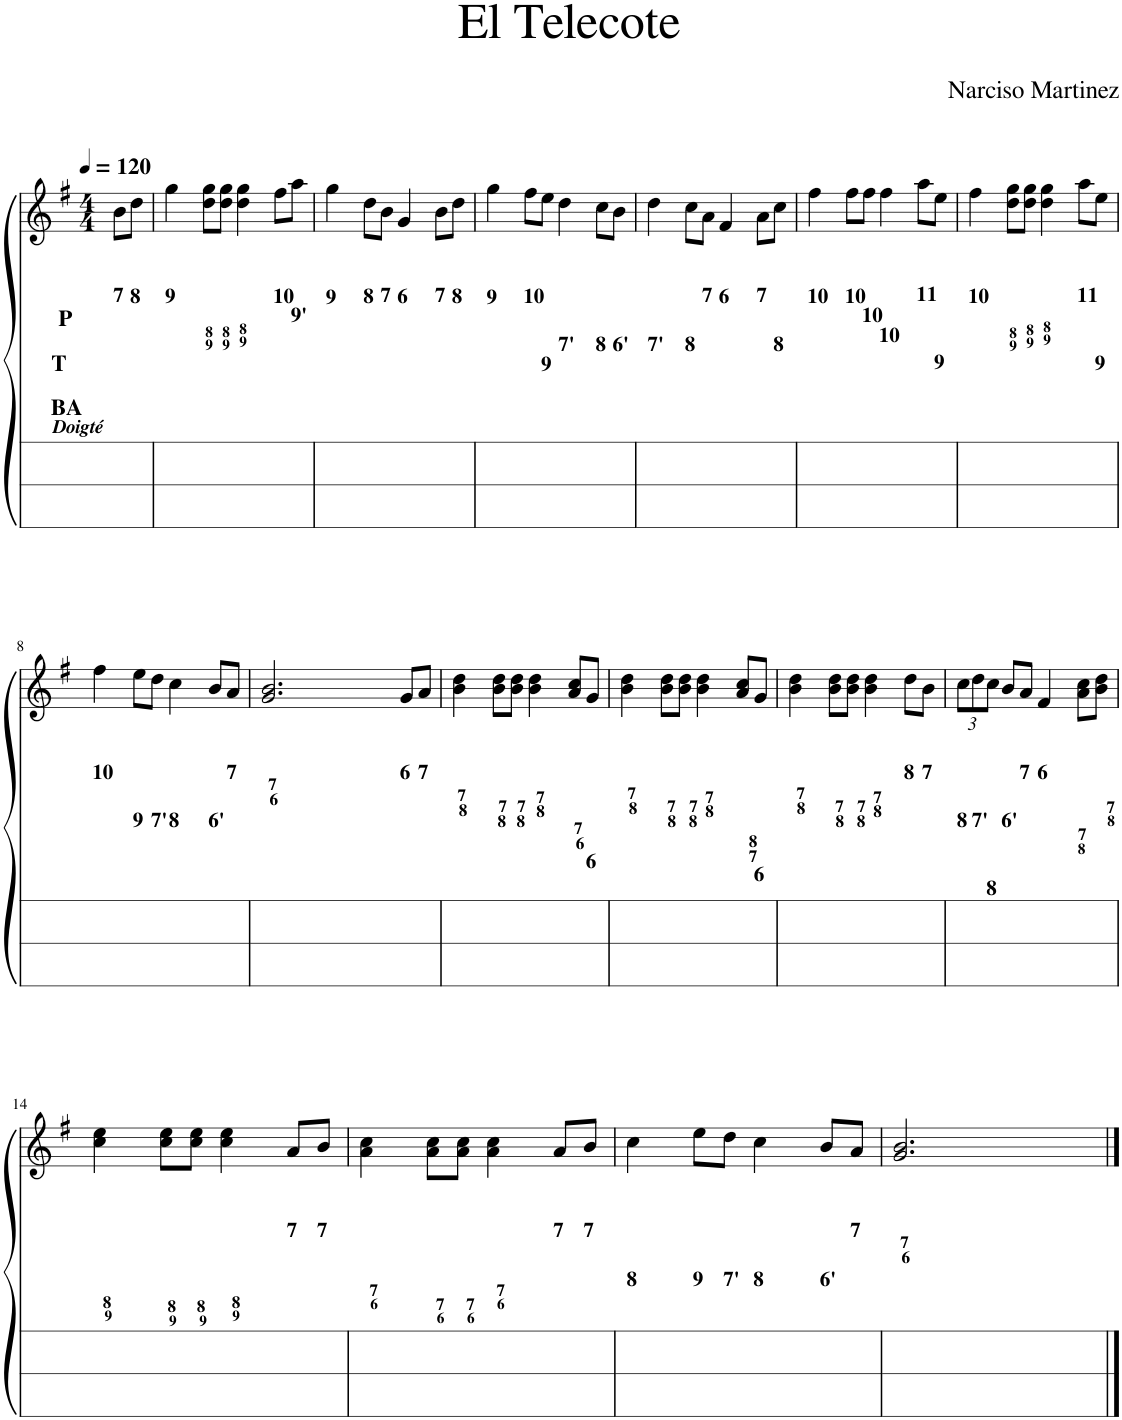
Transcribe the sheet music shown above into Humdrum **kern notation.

**kern	**kern
*part2	*part1
*staff2	*staff1
*I"Guitare classique [Tablature]	*I"Accordéon
*	*I'Acc
*stria3	*
*	*clefG2
*k[f#]	*k[f#]
*M4/4	*M4/4
*MM120	*MM120
=1	=1
!	!LO:TX:b:B:t=P
!	!LO:TX:b:B:t=T
!	!LO:TX:b:B:t=BA
!	!LO:TX:b:Bi:t=Doigté
!	!LO:TX:b:t=7
4r	8b\L
!	!LO:TX:b:t=8
.	8dd\J
=2	=2
!	!LO:TX:b:t=9
1r	4gg\
.	8dd\<< 8gg\<<L
.	8dd\<< 8gg\<<J
.	4dd\<< 4gg\<<
!	!LO:TX:b:t=10
.	8ff#\L
!	!LO:TX:b:t=9'
.	8aa\J
=3	=3
!	!LO:TX:b:t=9
1r	4gg\
!	!LO:TX:b:t=8
.	8dd\L
!	!LO:TX:b:t=7
.	8b\J
!	!LO:TX:b:t=6
.	4g/
!	!LO:TX:b:t=7
.	8b\L
!	!LO:TX:b:t=8
.	8dd\J
=4	=4
!	!LO:TX:b:t=9
1r	4gg\
!	!LO:TX:b:t=10
.	8ff#\L
!	!LO:TX:b:t=9
.	8ee\J
!	!LO:TX:b:t=7'
.	4dd\
!	!LO:TX:b:t=8
.	8cc\L
!	!LO:TX:b:t=6'
.	8b\J
=5	=5
!	!LO:TX:b:t=7'
1r	4dd\
!	!LO:TX:b:t=8
.	8cc\L
!	!LO:TX:b:t=7
.	8a\J
!	!LO:TX:b:t=6
.	4f#/
!	!LO:TX:b:t=7
.	8a\L
!	!LO:TX:b:t=8
.	8cc\J
=6	=6
!	!LO:TX:b:t=10
1r	4ff#\
!	!LO:TX:b:t=10
.	8ff#\L
!	!LO:TX:b:t=10
.	8ff#\J
!	!LO:TX:b:t=10
.	4ff#\
!	!LO:TX:b:t=11
.	8aa\L
!	!LO:TX:b:t=9
.	8ee\J
=7	=7
!	!LO:TX:b:t=10
1r	4ff#\
.	8dd\<< 8gg\<<L
.	8dd\<< 8gg\<<J
.	4dd\<< 4gg\<<
!	!LO:TX:b:t=11
.	8aa\L
!	!LO:TX:b:t=9
.	8ee\J
!!LO:LB:g=z
=8	=8
!	!LO:TX:b:t=10
1r	4ff#\
!	!LO:TX:b:t=9
.	8ee\L
!	!LO:TX:b:t=7'
.	8dd\J
!	!LO:TX:b:t=8
.	4cc\
!	!LO:TX:b:t=6'
.	8b/L
!	!LO:TX:b:t=7
.	8a/J
=9	=9
1r	2.g/<< 2.b/<<
!	!LO:TX:b:t=6
.	8g/L
!	!LO:TX:b:t=7
.	8a/J
=10	=10
1r	4b\<< 4dd\<<
.	8b\<< 8dd\<<L
.	8b\<< 8dd\<<J
.	4b\<< 4dd\<<
.	8a/<< 8cc/<<L
!	!LO:TX:b:t=6
.	8g/J
=11	=11
1r	4b\<< 4dd\<<
.	8b\<< 8dd\<<L
.	8b\<< 8dd\<<J
.	4b\<< 4dd\<<
.	8a/<< 8cc/<<L
!	!LO:TX:b:t=6
.	8g/J
=12	=12
1r	4b\<< 4dd\<<
.	8b\<< 8dd\<<L
.	8b\<< 8dd\<<J
.	4b\<< 4dd\<<
!	!LO:TX:b:t=8
.	8dd\L
!	!LO:TX:b:t=7
.	8b\J
=13	=13
*	*Xbrackettup
!	!LO:TX:b:t=8
1r	12cc\L
!	!LO:TX:b:t=7'
.	12dd\
!	!LO:TX:b:t=8
.	12cc\J
!	!LO:TX:b:t=6'
.	8b/L
!	!LO:TX:b:t=7
.	8a/J
!	!LO:TX:b:t=6
.	4f#/
.	8a\<< 8cc\<<L
.	8b\<< 8dd\<<J
!!LO:LB:g=z
=14	=14
1r	4cc\<< 4ee\<<
.	8cc\<< 8ee\<<L
.	8cc\<< 8ee\<<J
.	4cc\<< 4ee\<<
!	!LO:TX:b:t=7
.	8a/L
!	!LO:TX:b:t=7
.	8b/J
=15	=15
1r	4a\<< 4cc\<<
.	8a\<< 8cc\<<L
.	8a\<< 8cc\<<J
.	4a\<< 4cc\<<
!	!LO:TX:b:t=7
.	8a/L
!	!LO:TX:b:t=7
.	8b/J
=16	=16
!	!LO:TX:b:t=8
1r	4cc\
!	!LO:TX:b:t=9
.	8ee\L
!	!LO:TX:b:t=7'
.	8dd\J
!	!LO:TX:b:t=8
.	4cc\
!	!LO:TX:b:t=6'
.	8b/L
!	!LO:TX:b:t=7
.	8a/J
=17	=17
2r	2.g/<< 2.b/<<
4r	.
==	==
*-	*-
